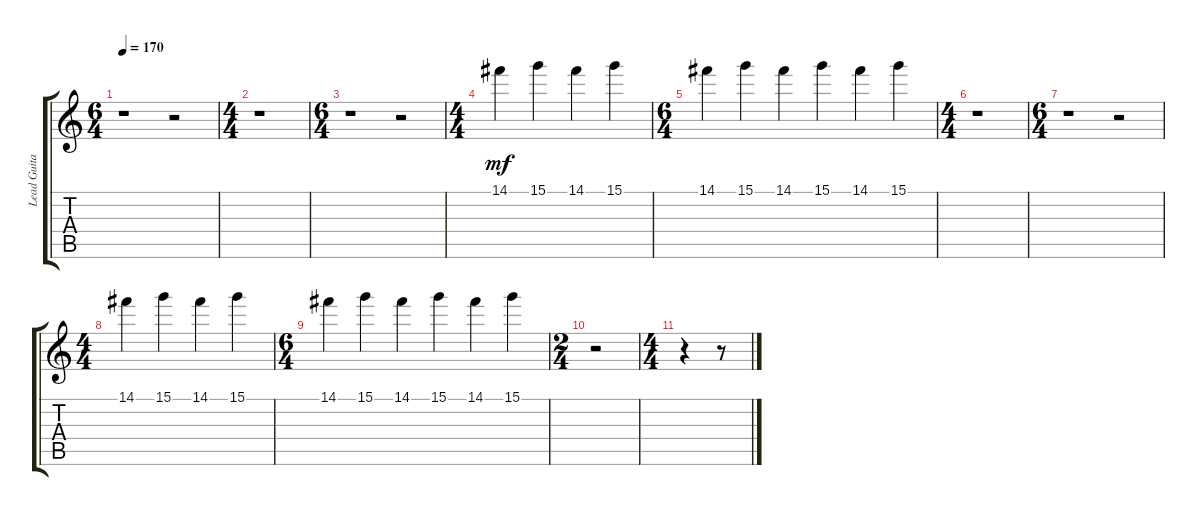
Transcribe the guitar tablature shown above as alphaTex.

\track ("Lead Guitar" "Lead Guita") {instrument distortionguitar}
\staff {score tabs}
\tuning (E4 B3 G3 D3 A2 E2) {hide}
\ts (6 4)
\tempo 170
\clef g2
\ks c
r.1{dy mf} r.2 |
\ts (4 4)
r.1 |
\ts (6 4)
r.1 r.2 |
\ts (4 4)
14.1.4 15.1.4 14.1.4 15.1.4 |
\ts (6 4)
14.1.4 15.1.4 14.1.4 15.1.4 14.1.4 15.1.4 |
\ts (4 4)
r.1 |
\ts (6 4)
r.1 r.2 |
\ts (4 4)
14.1.4 15.1.4 14.1.4 15.1.4 |
\ts (6 4)
14.1.4 15.1.4 14.1.4 15.1.4 14.1.4 15.1.4 |
\ts (2 4)
r.2 |
\ts (4 4)
r.4 r.8
